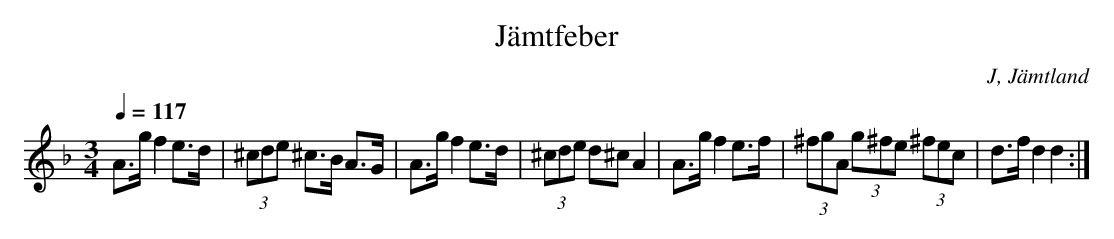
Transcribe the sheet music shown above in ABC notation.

X:1
T: Jämtfeber
O: J, Jämtland
M:3/4
L:1/8
Q:1/4=117
K:Dm
A>g f2 e>d|(3^cde ^c>B A>G|A>g f2 e>d|(3^cde d^c A2|A>g f2 e>f|(3^fgA (3g^fe (3^fec|d>f d2 d2 :|
